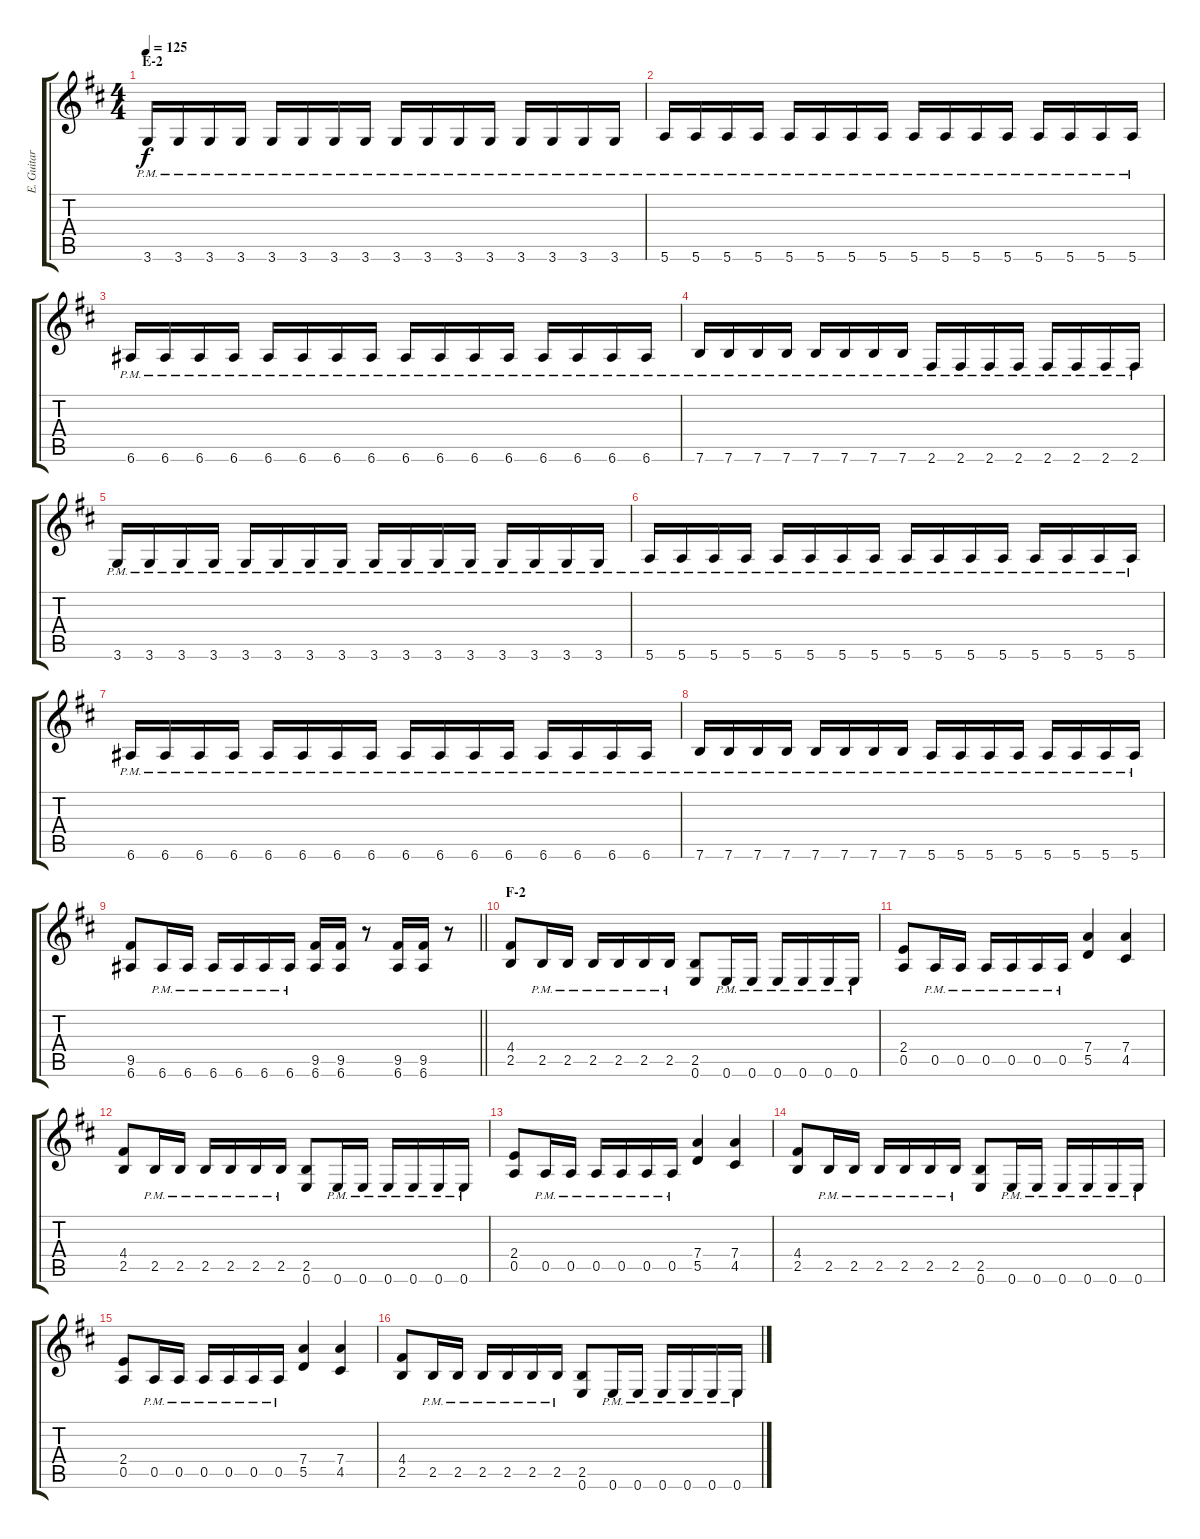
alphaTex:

\track ("E. Guitar II" "E. Guitar ") {instrument overdrivenguitar}
\staff {score tabs}
\tuning (E4 B3 G3 D3 A2 E2) {hide}
\ts (4 4)
\section ("" "E-2")
\tempo 125
\clef g2
\ks d
3.6{pm}.16{dy f} 3.6{pm}.16 3.6{pm}.16 3.6{pm}.16 3.6{pm}.16 3.6{pm}.16 3.6{pm}.16 3.6{pm}.16 3.6{pm}.16 3.6{pm}.16 3.6{pm}.16 3.6{pm}.16 3.6{pm}.16 3.6{pm}.16 3.6{pm}.16 3.6{pm}.16 |
5.6{pm}.16 5.6{pm}.16 5.6{pm}.16 5.6{pm}.16 5.6{pm}.16 5.6{pm}.16 5.6{pm}.16 5.6{pm}.16 5.6{pm}.16 5.6{pm}.16 5.6{pm}.16 5.6{pm}.16 5.6{pm}.16 5.6{pm}.16 5.6{pm}.16 5.6{pm}.16 |
6.6{pm}.16 6.6{pm}.16 6.6{pm}.16 6.6{pm}.16 6.6{pm}.16 6.6{pm}.16 6.6{pm}.16 6.6{pm}.16 6.6{pm}.16 6.6{pm}.16 6.6{pm}.16 6.6{pm}.16 6.6{pm}.16 6.6{pm}.16 6.6{pm}.16 6.6{pm}.16 |
7.6{pm}.16 7.6{pm}.16 7.6{pm}.16 7.6{pm}.16 7.6{pm}.16 7.6{pm}.16 7.6{pm}.16 7.6{pm}.16 2.6{pm}.16 2.6{pm}.16 2.6{pm}.16 2.6{pm}.16 2.6{pm}.16 2.6{pm}.16 2.6{pm}.16 2.6{pm}.16 |
3.6{pm}.16 3.6{pm}.16 3.6{pm}.16 3.6{pm}.16 3.6{pm}.16 3.6{pm}.16 3.6{pm}.16 3.6{pm}.16 3.6{pm}.16 3.6{pm}.16 3.6{pm}.16 3.6{pm}.16 3.6{pm}.16 3.6{pm}.16 3.6{pm}.16 3.6{pm}.16 |
5.6{pm}.16 5.6{pm}.16 5.6{pm}.16 5.6{pm}.16 5.6{pm}.16 5.6{pm}.16 5.6{pm}.16 5.6{pm}.16 5.6{pm}.16 5.6{pm}.16 5.6{pm}.16 5.6{pm}.16 5.6{pm}.16 5.6{pm}.16 5.6{pm}.16 5.6{pm}.16 |
6.6{pm}.16 6.6{pm}.16 6.6{pm}.16 6.6{pm}.16 6.6{pm}.16 6.6{pm}.16 6.6{pm}.16 6.6{pm}.16 6.6{pm}.16 6.6{pm}.16 6.6{pm}.16 6.6{pm}.16 6.6{pm}.16 6.6{pm}.16 6.6{pm}.16 6.6{pm}.16 |
7.6{pm}.16 7.6{pm}.16 7.6{pm}.16 7.6{pm}.16 7.6{pm}.16 7.6{pm}.16 7.6{pm}.16 7.6{pm}.16 5.6{pm}.16 5.6{pm}.16 5.6{pm}.16 5.6{pm}.16 5.6{pm}.16 5.6{pm}.16 5.6{pm}.16 5.6{pm}.16 |
\barLineRight lightlight
(9.5 6.6).8 6.6{pm}.16 6.6{pm}.16 6.6{pm}.16 6.6{pm}.16 6.6{pm}.16 6.6{pm}.16 (9.5 6.6).16 (9.5 6.6).16 r.8 (9.5 6.6).16 (9.5 6.6).16 r.8 |
\section ("" "F-2")
(4.4 2.5).8 2.5{pm}.16 2.5{pm}.16 2.5{pm}.16 2.5{pm}.16 2.5{pm}.16 2.5{pm}.16 (2.5 0.6).8 0.6{pm}.16 0.6{pm}.16 0.6{pm}.16 0.6{pm}.16 0.6{pm}.16 0.6{pm}.16 |
(2.4 0.5).8 0.5{pm}.16 0.5{pm}.16 0.5{pm}.16 0.5{pm}.16 0.5{pm}.16 0.5{pm}.16 (7.4 5.5).4 (7.4 4.5).4 |
(4.4 2.5).8 2.5{pm}.16 2.5{pm}.16 2.5{pm}.16 2.5{pm}.16 2.5{pm}.16 2.5{pm}.16 (2.5 0.6).8 0.6{pm}.16 0.6{pm}.16 0.6{pm}.16 0.6{pm}.16 0.6{pm}.16 0.6{pm}.16 |
(2.4 0.5).8 0.5{pm}.16 0.5{pm}.16 0.5{pm}.16 0.5{pm}.16 0.5{pm}.16 0.5{pm}.16 (7.4 5.5).4 (7.4 4.5).4 |
(4.4 2.5).8 2.5{pm}.16 2.5{pm}.16 2.5{pm}.16 2.5{pm}.16 2.5{pm}.16 2.5{pm}.16 (2.5 0.6).8 0.6{pm}.16 0.6{pm}.16 0.6{pm}.16 0.6{pm}.16 0.6{pm}.16 0.6{pm}.16 |
(2.4 0.5).8 0.5{pm}.16 0.5{pm}.16 0.5{pm}.16 0.5{pm}.16 0.5{pm}.16 0.5{pm}.16 (7.4 5.5).4 (7.4 4.5).4 |
(4.4 2.5).8 2.5{pm}.16 2.5{pm}.16 2.5{pm}.16 2.5{pm}.16 2.5{pm}.16 2.5{pm}.16 (2.5 0.6).8 0.6{pm}.16 0.6{pm}.16 0.6{pm}.16 0.6{pm}.16 0.6{pm}.16 0.6{pm}.16
